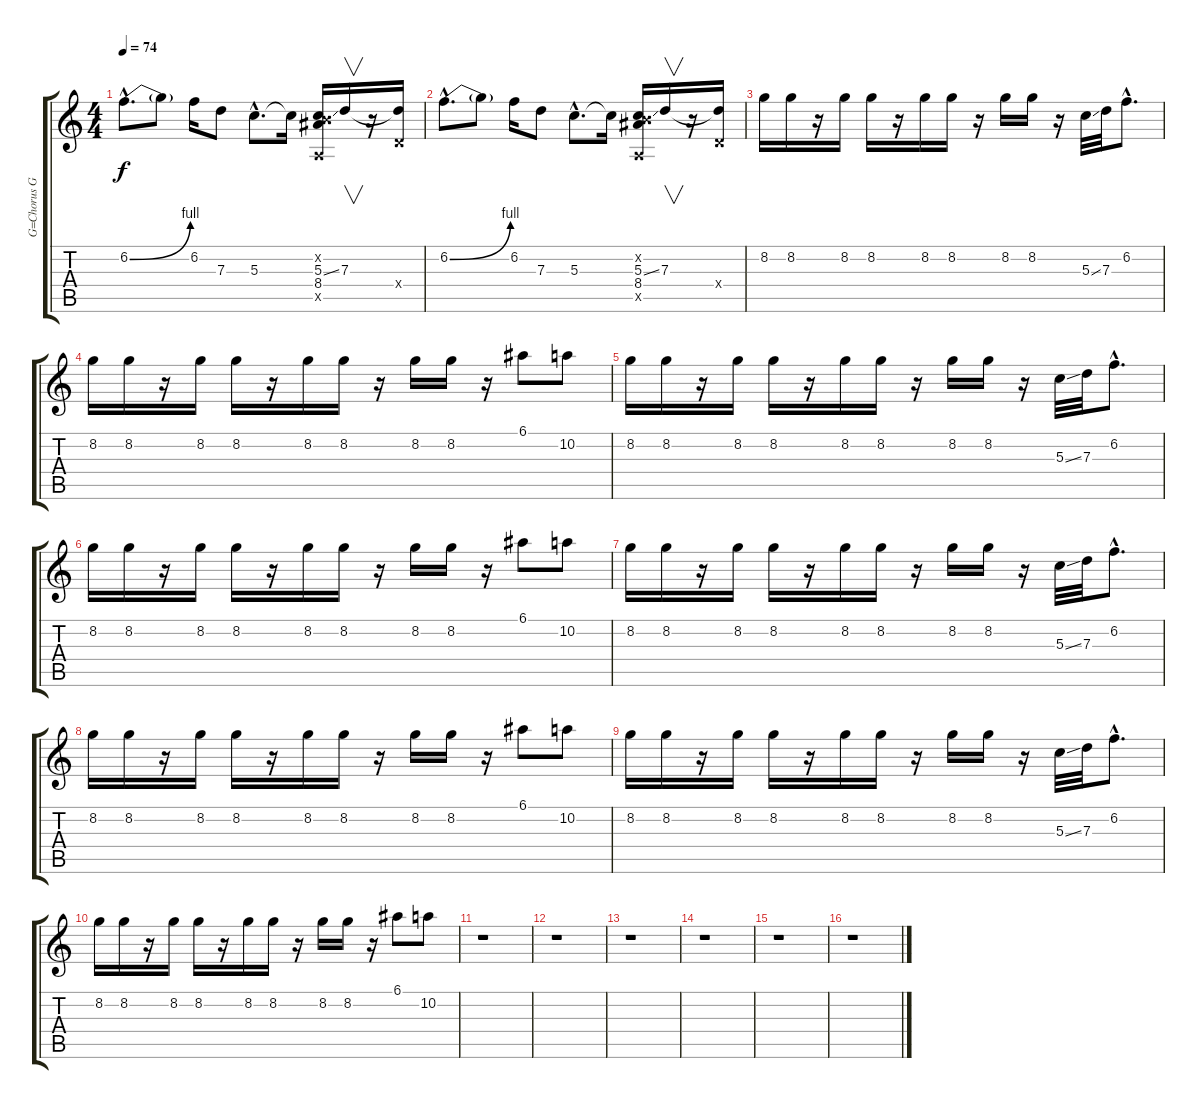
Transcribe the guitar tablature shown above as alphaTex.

\track ("G=Chorus Guitar" "G=Chorus G") {instrument distortionguitar}
\staff {score tabs}
\tuning (E4 B3 G3 D3 A2 E2) {hide}
\ts (4 4)
\tempo 74
\clef g2
\ks c
6.2{be (bend 0 0 60 4) hac}.8{d dy f} 6.2{t}.8 6.2.16 7.3.8 5.3{hac}.8{d} 5.3{t}.16 (0.2{x} 5.3{ss} 8.4 0.5{x}).16 7.3.16{v} r.16 (7.3{t} 0.4{x}).16 |
6.2{be (bend 0 0 60 4) hac}.8{d} 6.2{t}.8 6.2.16 7.3.8 5.3{hac}.8{d} 5.3{t}.16 (0.2{x} 5.3{ss} 8.4 0.5{x}).16 7.3.16{v} r.16 (7.3{t} 0.4{x}).16 |
8.2.16 8.2.16 r.16 8.2.16 8.2.16 r.16 8.2.16 8.2.16 r.16 8.2.16 8.2.16 r.16 5.3{ss}.32 7.3.32 6.2{hac}.8{d} |
8.2.16 8.2.16 r.16 8.2.16 8.2.16 r.16 8.2.16 8.2.16 r.16 8.2.16 8.2.16 r.16 6.1.8 10.2.8 |
8.2.16 8.2.16 r.16 8.2.16 8.2.16 r.16 8.2.16 8.2.16 r.16 8.2.16 8.2.16 r.16 5.3{ss}.32 7.3.32 6.2{hac}.8{d} |
8.2.16 8.2.16 r.16 8.2.16 8.2.16 r.16 8.2.16 8.2.16 r.16 8.2.16 8.2.16 r.16 6.1.8 10.2.8 |
8.2.16 8.2.16 r.16 8.2.16 8.2.16 r.16 8.2.16 8.2.16 r.16 8.2.16 8.2.16 r.16 5.3{ss}.32 7.3.32 6.2{hac}.8{d} |
8.2.16 8.2.16 r.16 8.2.16 8.2.16 r.16 8.2.16 8.2.16 r.16 8.2.16 8.2.16 r.16 6.1.8 10.2.8 |
8.2.16 8.2.16 r.16 8.2.16 8.2.16 r.16 8.2.16 8.2.16 r.16 8.2.16 8.2.16 r.16 5.3{ss}.32 7.3.32 6.2{hac}.8{d} |
8.2.16 8.2.16 r.16 8.2.16 8.2.16 r.16 8.2.16 8.2.16 r.16 8.2.16 8.2.16 r.16 6.1.8 10.2.8 |
r.1 |
r.1 |
r.1 |
r.1 |
r.1 |
r.1
